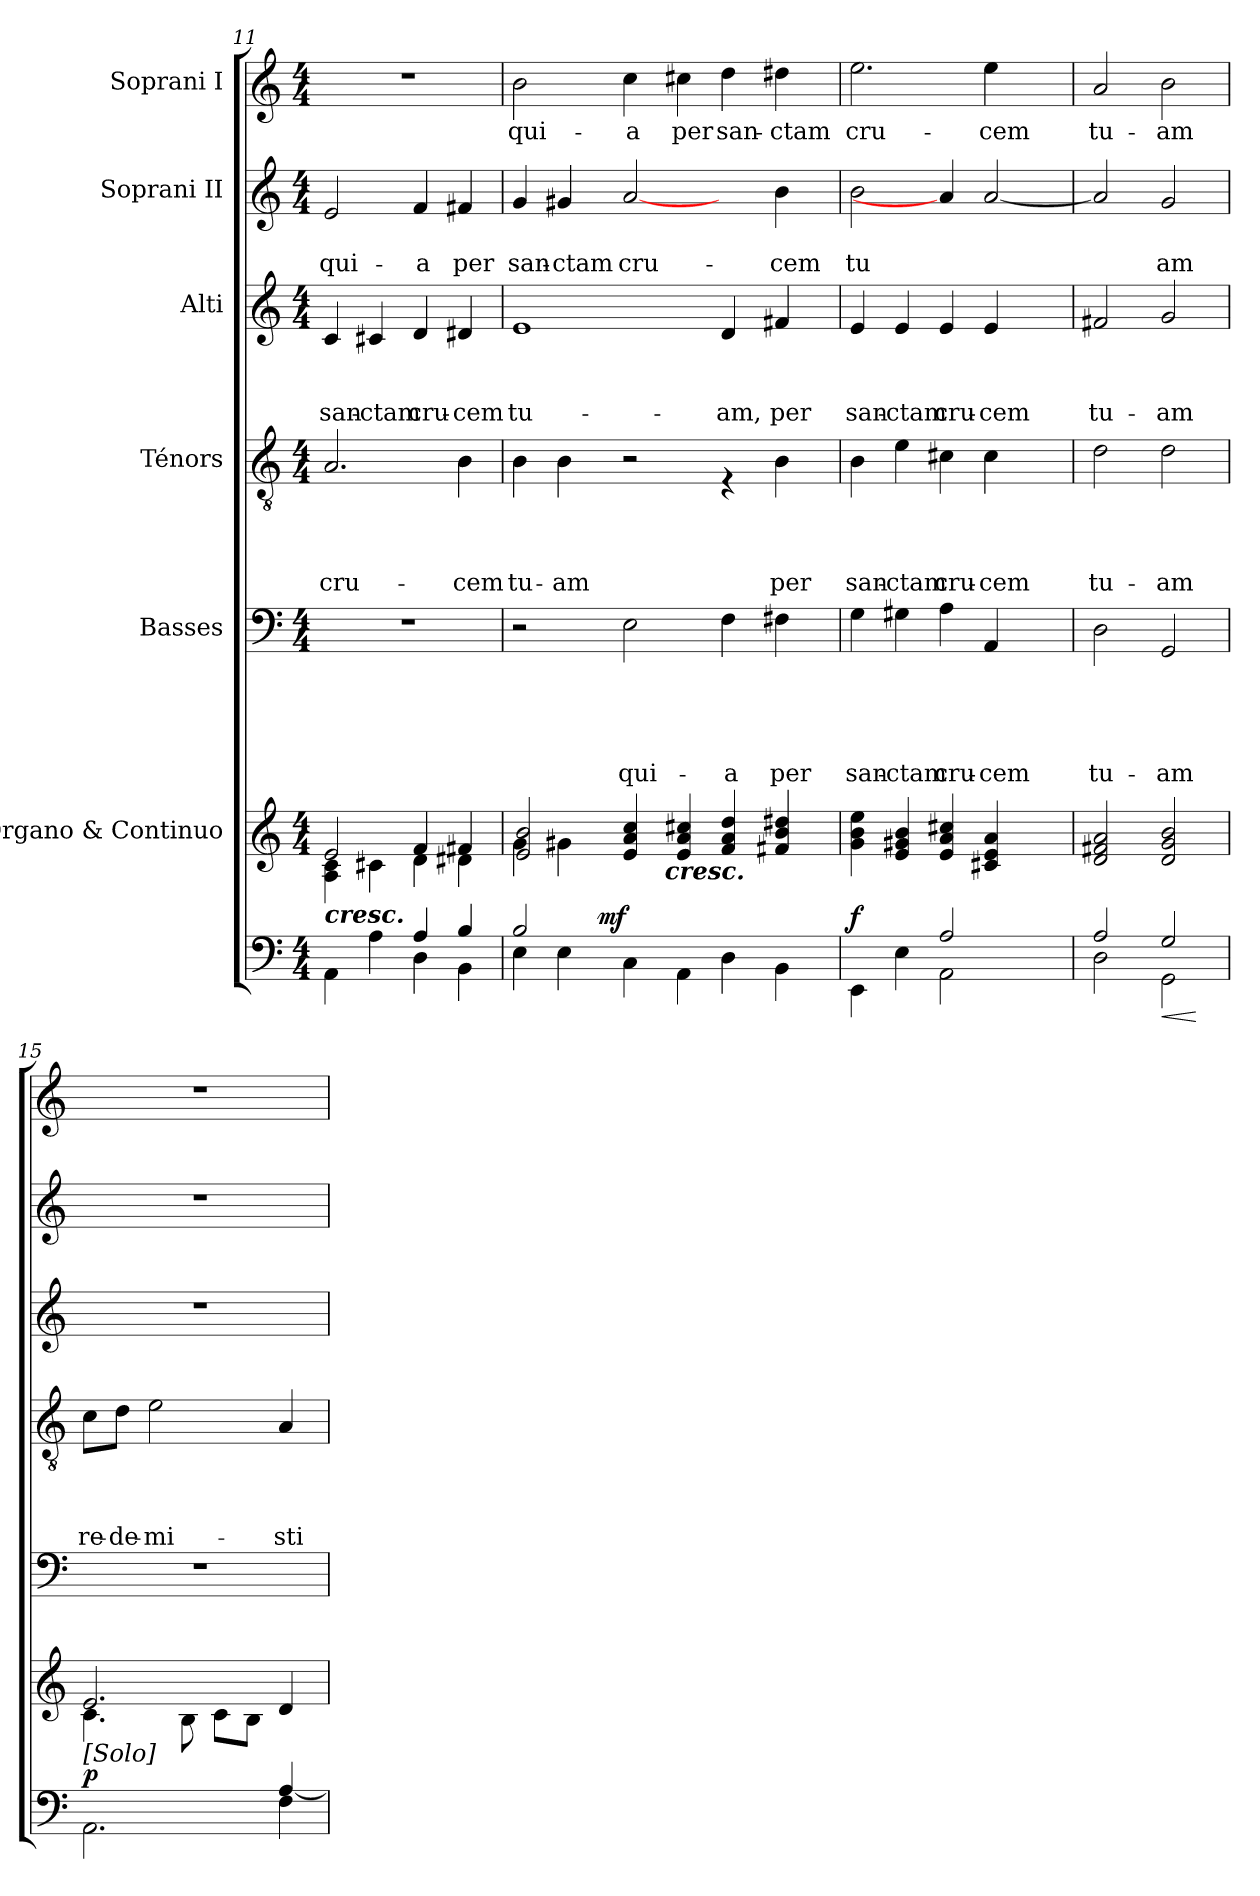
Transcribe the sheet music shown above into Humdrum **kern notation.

**kern	**dynam	**kern	**kern	**text	**text	**text	**text	**text	**kern	**text	**text	**text	**text	**kern	**text	**text	**text	**kern	**text	**text	**kern	**text
*part7	*part7	*part6	*part5	*part5	*part5	*part5	*part5	*part5	*part4	*part4	*part4	*part4	*part4	*part3	*part3	*part3	*part3	*part2	*part2	*part2	*part1	*part1
*staff7	*staff7	*staff6	*staff5	*staff5	*staff5	*staff5	*staff5	*staff5	*staff4	*staff4	*staff4	*staff4	*staff4	*staff3	*staff3	*staff3	*staff3	*staff2	*staff2	*staff2	*staff1	*staff1
*	*	*I"Organo & Continuo	*I"Basses	*	*	*	*	*	*I"Ténors	*	*	*	*	*I"Alti	*	*	*	*I"Soprani II	*	*	*I"Soprani I	*
*clefF4	*	*clefG2	*clefF4	*	*	*	*	*	*clefGv2	*	*	*	*	*clefG2	*	*	*	*clefG2	*	*	*clefG2	*
*k[]	*	*k[]	*k[]	*	*	*	*	*	*k[]	*	*	*	*	*k[]	*	*	*	*k[]	*	*	*k[]	*
*C:	*	*C:	*C:	*	*	*	*	*	*C:	*	*	*	*	*C:	*	*	*	*C:	*	*	*C:	*
*M4/4	*	*M4/4	*M4/4	*	*	*	*	*	*M4/4	*	*	*	*	*M4/4	*	*	*	*M4/4	*	*	*M4/4	*
=11	=11	=11	=11	=11	=11	=11	=11	=11	=11	=11	=11	=11	=11	=11	=11	=11	=11	=11	=11	=11	=11	=11
*^	*	*^	*	*	*	*	*	*	*	*	*	*	*	*	*	*	*	*	*	*	*	*
!LO:TX:a:Bi:t=cresc.	!	!	!	!	!	!	!	!	!	!	!	!	!	!	!	!	!	!	!	!	!	!	!	!
!	!	!	!	!	!	!	!	!	!	!	!	!	!	!	!LO:LY:b	!	!	!	!LO:LY:b	!	!	!LO:LY:b	!	!
4AA\	2ryy	.	4A\ 4c\	2e/	1r	.	.	.	.	.	2.A/	.	.	.	cru-	4c/	.	.	san-	2e/	.	qui-	1r	.
!	!	!	!	!	!	!	!	!	!	!	!	!	!	!	!	!	!	!	!LO:LY:b	!	!	!	!	!
4A\	.	.	4c#X\	.	.	.	.	.	.	.	.	.	.	.	.	4c#X/	.	.	-ctam	.	.	.	.	.
!	!	!	!	!	!	!	!	!	!	!	!	!	!	!	!	!	!	!	!LO:LY:b	!	!	!LO:LY:b	!	!
4D\	4A/	.	4d\	4f/	.	.	.	.	.	.	.	.	.	.	.	4d/	.	.	cru-	4f/	.	-a	.	.
!	!	!	!	!	!	!	!	!	!	!	!	!	!	!	!LO:LY:b	!	!	!	!LO:LY:b	!	!	!LO:LY:b	!	!
4BB\	4B/	.	4d#X\	4f#X/	.	.	.	.	.	.	4B\	.	.	.	-cem	4d#X/	.	.	-cem	4f#X/	.	per	.	.
!!LO:LB:g=z
=12	=12	=12	=12	=12	=12	=12	=12	=12	=12	=12	=12	=12	=12	=12	=12	=12	=12	=12	=12	=12	=12	=12	=12	=12
!	!	!	!	!	!	!	!	!	!	!	!	!	!	!	!LO:LY:b	!	!	!	!LO:LY:b	!	!	!LO:LY:b	!	!LO:LY:b
*	*^	*	*	*^	*	*	*	*	*	*	*	*	*	*	*	*	*	*	*	*	*	*	*	*
4E\	2B/	4ryy	.	4g\	2e/ 2b/	2ryy	2r	.	.	.	.	.	4B\	.	.	.	tu-	1e	.	.	tu-	4g/	.	san-	2b\	qui-
!	!	!	!	!	!	!	!	!	!	!	!	!	!	!	!	!	!LO:LY:b	!	!	!	!	!	!	!LO:LY:b	!	!
4E\	.	8ryy	.	4g#X\	.	.	.	.	.	.	.	.	4B\	.	.	.	-am	.	.	.	.	4g#X/	.	-ctam	.	.
.	.	32ryy	.	.	.	.	.	.	.	.	.	.	.	.	.	.	.	.	.	.	.	.	.	.	.	.
!	!	!	!LO:DY:a	!	!	!	!	!	!	!	!	!	!	!	!	!	!	!	!	!	!	!	!	!	!	!
.	.	1ryy	mf	.	.	.	.	.	.	.	.	.	.	.	.	.	.	.	.	.	.	.	.	.	.	.
!	!	!	!	!	!	!	!	!	!	!	!	!LO:LY:b	!	!	!	!	!	!	!	!	!	!	!	!LO:LY:b	!	!LO:LY:b
4C\	1ryy	.	.	1ryy	4e/ 4a/ 4cc/	8..ryy	2E\	.	.	.	.	qui-	2r	.	.	.	.	.	.	.	.	[2a/	.	cru-	4cc\	-a
!	!	!	!	!	!	!LO:TX:b:Bi:t=cresc.	!	!	!	!	!	!	!	!	!	!	!	!	!	!	!	!	!	!	!	!
.	.	.	.	.	.	2ryy	.	.	.	.	.	.	.	.	.	.	.	.	.	.	.	.	.	.	.	.
!	!	!	!	!	!	!	!	!	!	!	!	!	!	!	!	!	!	!	!	!	!	!	!	!	!	!LO:LY:b
4AA\	.	.	.	.	4e/ 4a/ 4cc#X/	.	.	.	.	.	.	.	.	.	.	.	.	.	.	.	.	.	.	.	4cc#X\	per
!	!	!	!	!	!	!	!	!	!	!	!	!LO:LY:b	!	!	!	!	!	!	!	!	!LO:LY:b	!	!	!	!	!LO:LY:b
4D\	.	.	.	.	4f/ 4a/ 4dd/	.	4F\	.	.	.	.	-a	4rE	.	.	.	.	4d/	.	.	-am,	4ryy	.	.	4dd\	san-
.	.	.	.	.	.	4ryy	.	.	.	.	.	.	.	.	.	.	.	.	.	.	.	.	.	.	.	.
!	!	!	!	!	!	!	!	!	!	!	!	!LO:LY:b	!	!	!	!	!LO:LY:b	!	!	!	!LO:LY:b	!	!	!LO:LY:b	!	!LO:LY:b
4BB\	.	.	.	.	4f#X/ 4b/ 4dd#X/	.	4F#X\	.	.	.	.	per	4B\	.	.	.	per	4f#X/	.	.	per	4b\	.	-cem	4dd#X\	-ctam
.	.	16.ryy	.	.	.	.	.	.	.	.	.	.	.	.	.	.	.	.	.	.	.	.	.	.	.	.
.	.	.	.	.	.	32ryy	.	.	.	.	.	.	.	.	.	.	.	.	.	.	.	.	.	.	.	.
=13	=13	=13	=13	=13	=13	=13	=13	=13	=13	=13	=13	=13	=13	=13	=13	=13	=13	=13	=13	=13	=13	=13	=13	=13	=13	=13
!	!	!	!LO:DY:a	!	!	!	!	!	!	!	!	!LO:LY:b	!	!	!	!	!LO:LY:b	!	!	!	!LO:LY:b	!	!	!LO:LY:b	!	!LO:LY:b
*	*v	*v	*	*	*	*	*	*	*	*	*	*	*	*	*	*	*	*	*	*	*	*	*	*	*	*
*	*	*	*v	*v	*v	*	*	*	*	*	*	*	*	*	*	*	*	*	*	*	*	*	*	*	*
4EE\	2ryy	f	4g\ 4b\ 4ee\	4G\	.	.	.	.	san-	4B\	.	.	.	san-	4e/	.	.	san-	2b\	.	tu	2.ee\	cru-
!	!	!	!	!	!	!	!	!	!LO:LY:b	!	!	!	!	!LO:LY:b	!	!	!	!LO:LY:b	!	!	!	!	!
4E\	.	.	4e/ 4g#X/ 4b/	4G#X\	.	.	.	.	-ctam	4e\	.	.	.	-ctam	4e/	.	.	-ctam	.	.	.	.	.
!	!	!	!	!	!	!	!	!	!LO:LY:b	!	!	!	!	!LO:LY:b	!	!	!	!LO:LY:b	!	!	!	!	!
2AA\	2A/	.	4e/ 4a/ 4cc#X/	4A\	.	.	.	.	cru-	4c#X\	.	.	.	cru-	4e/	.	.	cru-	4a/]	.	.	.	.
!	!	!	!	!	!	!	!	!	!LO:LY:b	!	!	!	!	!LO:LY:b	!	!	!	!LO:LY:b	!	!	!	!	!LO:LY:b
.	.	.	4c#X/ 4e/ 4a/	4AA/	.	.	.	.	-cem	4c#\	.	.	.	-cem	4e/	.	.	-cem	[<2a/	.	.	4ee\	-cem
4ryy	4ryy	.	4ryy	4ryy	.	.	.	.	.	4ryy	.	.	.	.	4ryy	.	.	.	.	.	.	4ryy	.
=14	=14	=14	=14	=14	=14	=14	=14	=14	=14	=14	=14	=14	=14	=14	=14	=14	=14	=14	=14	=14	=14	=14	=14
!	!	!	!	!	!	!	!	!	!LO:LY:b	!	!	!	!	!LO:LY:b	!	!	!	!LO:LY:b	!	!	!	!	!LO:LY:b
2D\	2A/	.	2d/ 2f#X/ 2a/	2D\	.	.	.	.	tu-	2d\	.	.	.	tu-	2f#X/	.	.	tu-	2a/]	.	.	2a/	tu-
!	!	!LO:HP:b	!	!	!	!	!	!	!LO:LY:b	!	!	!	!	!LO:LY:b	!	!	!	!LO:LY:b	!	!	!LO:LY:b	!	!LO:LY:b
2GG\	2G/	<	2d/ 2g/ 2b/	2GG/	.	.	.	.	-am	2d\	.	.	.	-am	2g/	.	.	-am	2g/	.	am	2b\	-am
*v	*v	*	*	*	*	*	*	*	*	*	*	*	*	*	*	*	*	*	*	*	*	*	*
.	[	.	.	.	.	.	.	.	.	.	.	.	.	.	.	.	.	.	.	.	.	.
=15	=15	=15	=15	=15	=15	=15	=15	=15	=15	=15	=15	=15	=15	=15	=15	=15	=15	=15	=15	=15	=15	=15
*^	*	*^	*	*	*	*	*	*	*	*	*	*	*	*	*	*	*	*	*	*	*	*
!LO:TX:a:t=[Solo]	!	!	!	!	!	!	!	!	!	!	!	!	!	!	!	!	!	!	!	!	!	!	!	!
!	!	!LO:DY:a	!	!	!	!	!	!	!	!	!	!	!	!	!LO:LY:b	!	!	!	!	!	!	!	!	!
2.AA\	2.ryy	p	4.c\	2.e/	1r	.	.	.	.	.	8c\L	.	.	.	re-	1r	.	.	.	1r	.	.	1r	.
!	!	!	!	!	!	!	!	!	!	!	!	!	!	!	!LO:LY:b	!	!	!	!	!	!	!	!	!
.	.	.	.	.	.	.	.	.	.	.	8d\J	.	.	.	-de-	.	.	.	.	.	.	.	.	.
!	!	!	!	!	!	!	!	!	!	!	!	!	!	!	!LO:LY:b	!	!	!	!	!	!	!	!	!
.	.	.	.	.	.	.	.	.	.	.	2e\	.	.	.	-mi-	.	.	.	.	.	.	.	.	.
.	.	.	8B\	.	.	.	.	.	.	.	.	.	.	.	.	.	.	.	.	.	.	.	.	.
.	.	.	8c\L	.	.	.	.	.	.	.	.	.	.	.	.	.	.	.	.	.	.	.	.	.
.	.	.	8B\J	.	.	.	.	.	.	.	.	.	.	.	.	.	.	.	.	.	.	.	.	.
!	!	!	!	!	!	!	!	!	!	!	!	!	!	!	!LO:LY:b	!	!	!	!	!	!	!	!	!
4F\	[<4A/	.	4ryy	4d/	.	.	.	.	.	.	4A/	.	.	.	-sti	.	.	.	.	.	.	.	.	.
*v	*v	*	*	*	*	*	*	*	*	*	*	*	*	*	*	*	*	*	*	*	*	*	*	*
*	*	*v	*v	*	*	*	*	*	*	*	*	*	*	*	*	*	*	*	*	*	*	*	*
=	=	=	=	=	=	=	=	=	=	=	=	=	=	=	=	=	=	=	=	=	=	=
*-	*-	*-	*-	*-	*-	*-	*-	*-	*-	*-	*-	*-	*-	*-	*-	*-	*-	*-	*-	*-	*-	*-
